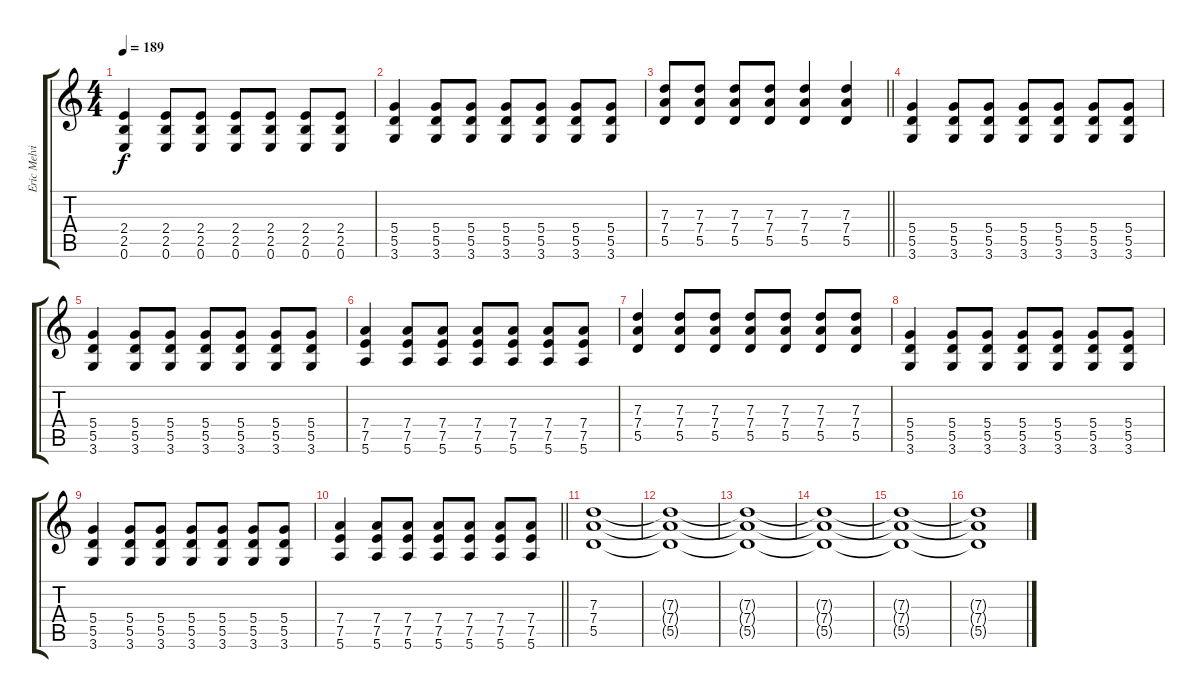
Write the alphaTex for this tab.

\track ("Eric Melvin" "Eric Melvi") {instrument distortionguitar}
\staff {score tabs}
\tuning (E4 B3 G3 D3 A2 E2) {hide}
\ts (4 4)
\tempo 189
\clef g2
\ks c
(2.4 2.5 0.6).4{dy f} (2.4 2.5 0.6).8 (2.4 2.5 0.6).8 (2.4 2.5 0.6).8 (2.4 2.5 0.6).8 (2.4 2.5 0.6).8 (2.4 2.5 0.6).8 |
(5.4 5.5 3.6).4 (5.4 5.5 3.6).8 (5.4 5.5 3.6).8 (5.4 5.5 3.6).8 (5.4 5.5 3.6).8 (5.4 5.5 3.6).8 (5.4 5.5 3.6).8 |
\barLineRight lightlight
(7.3 7.4 5.5).8 (7.3 7.4 5.5).8 (7.3 7.4 5.5).8 (7.3 7.4 5.5).8 (7.3 7.4 5.5).4 (7.3 7.4 5.5).4 |
\section ("" "")
(5.4 5.5 3.6).4 (5.4 5.5 3.6).8 (5.4 5.5 3.6).8 (5.4 5.5 3.6).8 (5.4 5.5 3.6).8 (5.4 5.5 3.6).8 (5.4 5.5 3.6).8 |
(5.4 5.5 3.6).4 (5.4 5.5 3.6).8 (5.4 5.5 3.6).8 (5.4 5.5 3.6).8 (5.4 5.5 3.6).8 (5.4 5.5 3.6).8 (5.4 5.5 3.6).8 |
(7.4 7.5 5.6).4 (7.4 7.5 5.6).8 (7.4 7.5 5.6).8 (7.4 7.5 5.6).8 (7.4 7.5 5.6).8 (7.4 7.5 5.6).8 (7.4 7.5 5.6).8 |
(7.3 7.4 5.5).4 (7.3 7.4 5.5).8 (7.3 7.4 5.5).8 (7.3 7.4 5.5).8 (7.3 7.4 5.5).8 (7.3 7.4 5.5).8 (7.3 7.4 5.5).8 |
(5.4 5.5 3.6).4 (5.4 5.5 3.6).8 (5.4 5.5 3.6).8 (5.4 5.5 3.6).8 (5.4 5.5 3.6).8 (5.4 5.5 3.6).8 (5.4 5.5 3.6).8 |
(5.4 5.5 3.6).4 (5.4 5.5 3.6).8 (5.4 5.5 3.6).8 (5.4 5.5 3.6).8 (5.4 5.5 3.6).8 (5.4 5.5 3.6).8 (5.4 5.5 3.6).8 |
\barLineRight lightlight
(7.4 7.5 5.6).4 (7.4 7.5 5.6).8 (7.4 7.5 5.6).8 (7.4 7.5 5.6).8 (7.4 7.5 5.6).8 (7.4 7.5 5.6).8 (7.4 7.5 5.6).8 |
\section ("" "")
(7.3 7.4 5.5).1 |
(7.3{t} 7.4{t} 5.5{t}).1 |
(7.3{t} 7.4{t} 5.5{t}).1 |
(7.3{t} 7.4{t} 5.5{t}).1 |
(7.3{t} 7.4{t} 5.5{t}).1 |
(7.3{t} 7.4{t} 5.5{t}).1
